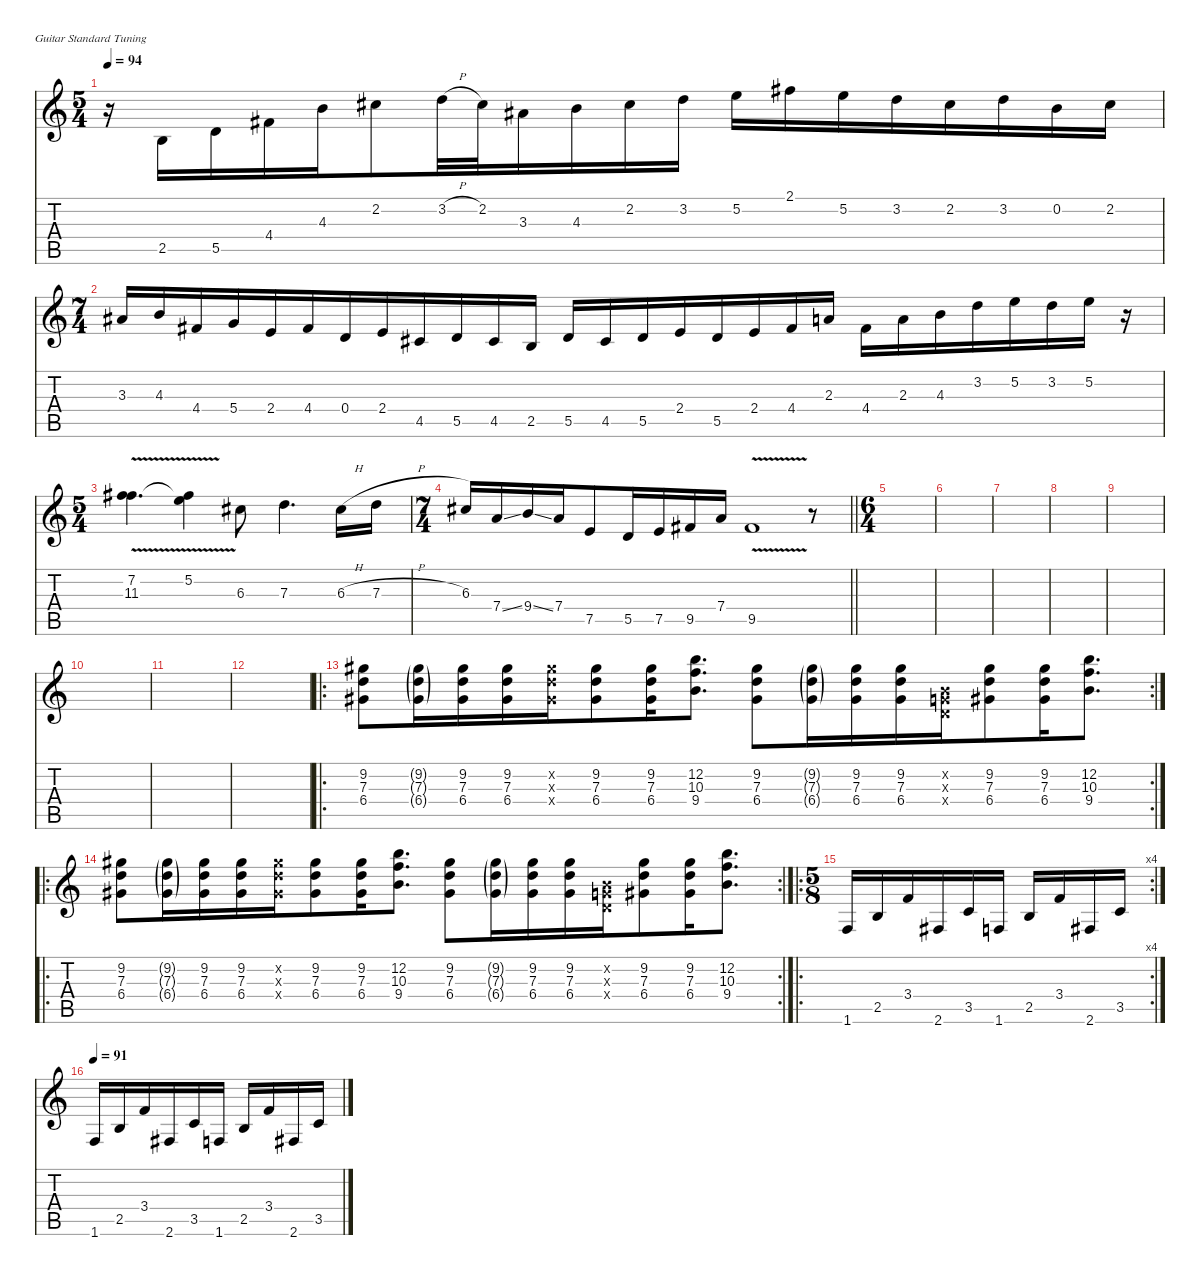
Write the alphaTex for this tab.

\defaultSystemsLayout 4
\hideDynamics
\bracketExtendMode nobrackets
\singleTrackTrackNamePolicy hidden
\multiTrackTrackNamePolicy hidden
\firstSystemTrackNameMode fullname
\firstSystemTrackNameOrientation horizontal
\otherSystemsTrackNameOrientation horizontal
\track ("Lead Guitar" "od.guit.") {instrument overdrivenguitar}
\staff {score tabs}
\tuning (E4 B3 G3 D3 A2 E2)
\ts (5 4)
\beaming (8 6 4)
\tempo 94
\clef g2
\ks c
r.16{dy fff beam Down} 2.5.16{beam Down} 5.5.16{beam Down} 4.4{acc #}.16{beam Down} 4.3.16{beam Down} 2.2{acc #}.8{beam Down} 3.2{h}.32{beam Down} 2.2{acc #}.32{beam Down} 3.3{acc #}.16{beam Down} 4.3.16{beam Down} 2.2{acc #}.16{beam Down} 3.2.16{beam Down} 5.2.16{beam Down} 2.1{acc #}.16{beam Down} 5.2.16{beam Down} 3.2.16{beam Down} 2.2{acc #}.16{beam Down} 3.2.16{beam Down} 0.2.16{beam Down} 2.2{acc #}.16{beam Down} |
\ts (7 4)
\beaming (8 6 4 4)
3.3{acc #}.16{beam Up} 4.3.16{beam Up} 4.4{acc #}.16{beam Up} 5.4.16{beam Up} 2.4.16{beam Up} 4.4{acc #}.16{beam Up} 0.4.16{beam Up} 2.4.16{beam Up} 4.5{acc #}.16{beam Up} 5.5.16{beam Up} 4.5{acc #}.16{beam Up} 2.5.16{beam Up} 5.5.16{beam Up} 4.5{acc #}.16{beam Up} 5.5.16{beam Up} 2.4.16{beam Up} 5.5.16{beam Up} 2.4.16{beam Up} 4.4{acc #}.16{beam Up} 2.3.16{beam Up} 4.4{acc #}.16{beam Down} 2.3.16{beam Down} 4.3.16{beam Down} 3.2.16{beam Down} 5.2.16{beam Down} 3.2.16{beam Down} 5.2.16{beam Down} r.16{beam Down} |
\ts (5 4)
\beaming (8 6 4)
(7.2{v acc #} 11.3{v acc #}).4{d beam Down} (5.2 11.3{v t acc #}).4{beam Down} 6.3{acc #}.8{beam Down} 7.3.4{d beam Down} 6.3{h acc #}.16{beam Down} 7.3{h}.16{beam Down} |
\ts (7 4)
\beaming (8 6 4 4)
\barLineRight lightlight
6.3{acc #}.16{beam Up} 7.4{ss}.16{beam Up} 9.4{ss}.16{beam Up} 7.4.16{beam Up} 7.5.8{beam Up} 5.5.16{beam Up} 7.5.16{beam Up} 9.5{acc #}.16{beam Up} 7.4.16{beam Up} 9.5{v acc #}.1{beam Up} r.8{beam Up} |
\ts (6 4)
\beaming (8 6 6)
|
|
|
|
|
|
|
|
\ro
\rc 2
(9.2{acc #} 7.3 6.4{acc #}).8{dy f beam Down} (9.2{g acc #} 7.3{g} 6.4{g acc #}).16{dy mf beam Down} (9.2{acc #} 7.3 6.4{acc #}).16{dy f beam Down} (9.2{acc #} 7.3 6.4{acc #}).16{beam Down} (9.2{x acc #} 7.3{x} 6.4{x acc #}).16{beam Down} (9.2{acc #} 7.3 6.4{acc #}).8{beam Down} (9.2{acc #} 7.3 6.4{acc #}).16{beam Down} (12.2 10.3 9.4).8{d beam Down} (9.2{acc #} 7.3 6.4{acc #}).8{beam Down} (9.2{g acc #} 7.3{g} 6.4{g acc #}).16{dy mf beam Down} (9.2{acc #} 7.3 6.4{acc #}).16{dy f beam Down} (9.2{acc #} 7.3 6.4{acc #}).16{beam Down} (0.2{x} 0.3{x} 0.4{x}).16{beam Down} (9.2{acc #} 7.3 6.4{acc #}).8{beam Down} (9.2{acc #} 7.3 6.4{acc #}).16{beam Down} (12.2 10.3 9.4).8{d beam Down} |
\ro
\rc 2
(9.2{acc #} 7.3 6.4{acc #}).8{beam Down} (9.2{g acc #} 7.3{g} 6.4{g acc #}).16{dy mf beam Down} (9.2{acc #} 7.3 6.4{acc #}).16{dy f beam Down} (9.2{acc #} 7.3 6.4{acc #}).16{beam Down} (9.2{x acc #} 7.3{x} 6.4{x acc #}).16{beam Down} (9.2{acc #} 7.3 6.4{acc #}).8{beam Down} (9.2{acc #} 7.3 6.4{acc #}).16{beam Down} (12.2 10.3 9.4).8{d beam Down} (9.2{acc #} 7.3 6.4{acc #}).8{beam Down} (9.2{g acc #} 7.3{g} 6.4{g acc #}).16{dy mf beam Down} (9.2{acc #} 7.3 6.4{acc #}).16{dy f beam Down} (9.2{acc #} 7.3 6.4{acc #}).16{beam Down} (0.2{x} 0.3{x} 0.4{x}).16{beam Down} (9.2{acc #} 7.3 6.4{acc #}).8{beam Down} (9.2{acc #} 7.3 6.4{acc #}).16{beam Down} (12.2 10.3 9.4).8{d beam Down} |
\ro
\rc 4
\ts (5 8)
\beaming (8 3 2)
1.6.16{beam Up} 2.5.16{beam Up} 3.4.16{beam Up} 2.6{acc #}.16{beam Up} 3.5.16{beam Up} 1.6.16{beam Up} 2.5.16{beam Up} 3.4.16{beam Up} 2.6{acc #}.16{beam Up} 3.5.16{beam Up} |
\tempo 91
1.6.16{dy ff beam Up} 2.5.16{beam Up} 3.4.16{beam Up} 2.6{acc #}.16{beam Up} 3.5.16{beam Up} 1.6.16{beam Up} 2.5.16{beam Up} 3.4.16{beam Up} 2.6{acc #}.16{beam Up} 3.5.16{beam Up}
